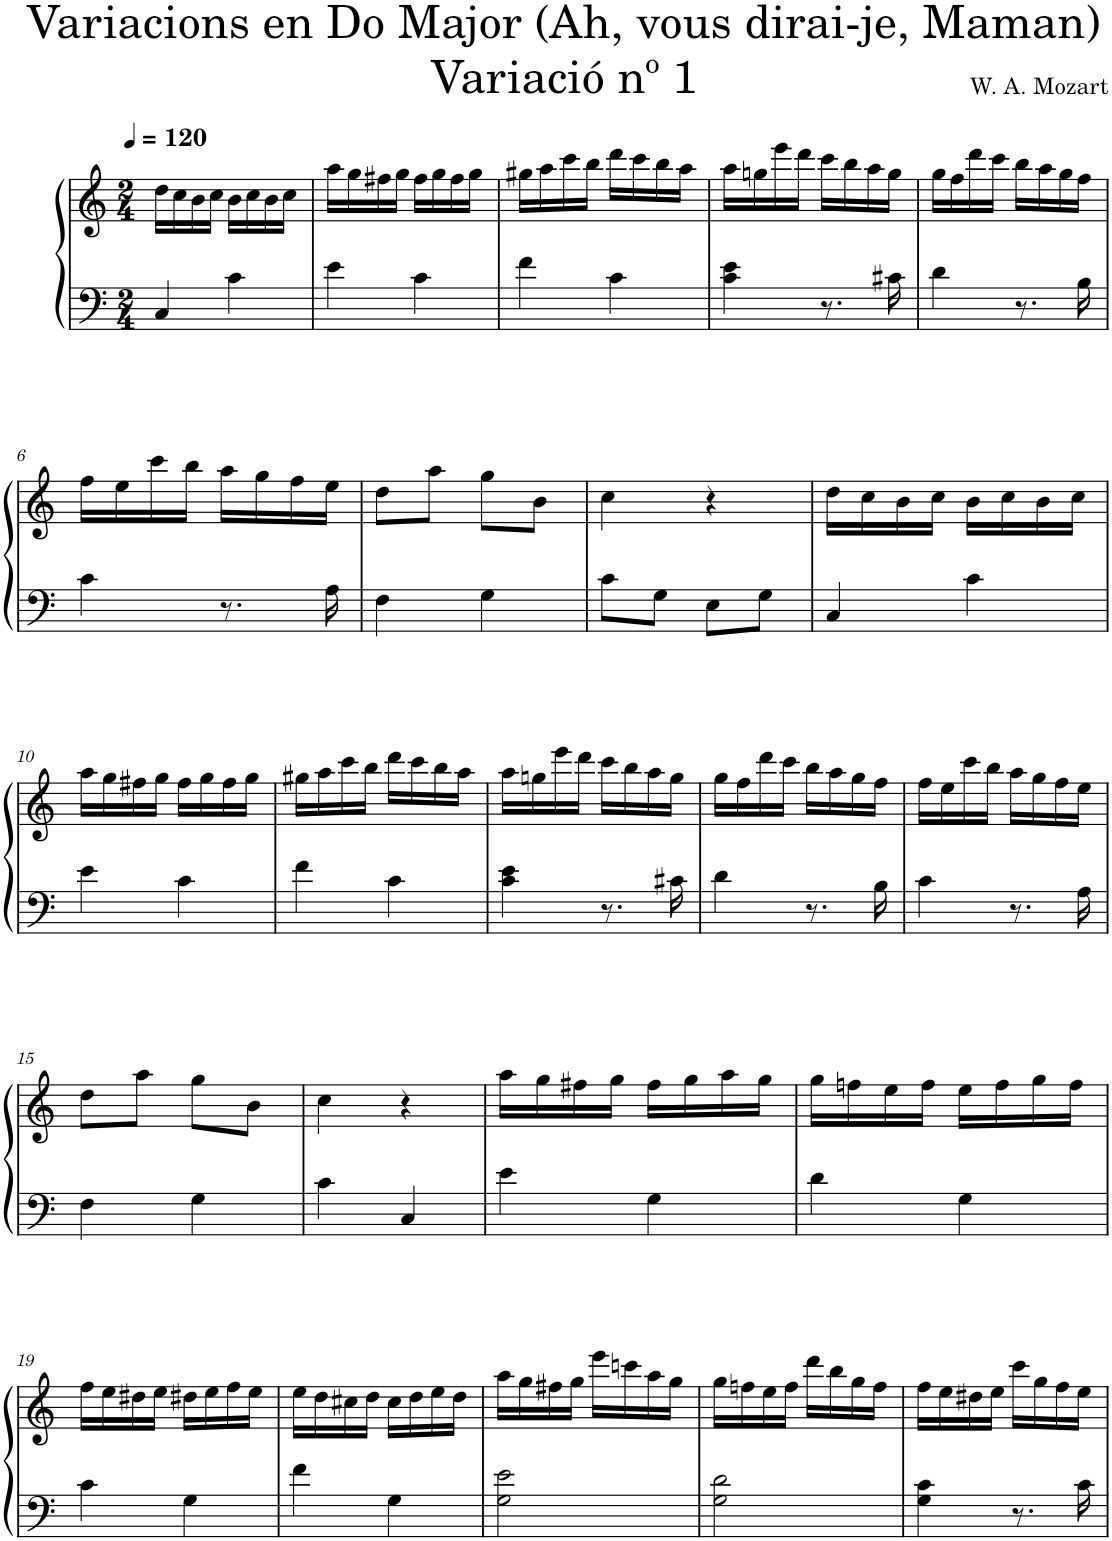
**kern	**kern
*part1	*part1
*staff2	*staff1
*I"Piano	*
*I'Pno.	*
*clefF4	*clefG2
*k[]	*k[]
*M2/4	*M2/4
*MM120	*MM120
=1	=1
4C/	16dd\LL
.	16cc\
.	16b\
.	16cc\JJ
4c\	16b\LL
.	16cc\
.	16b\
.	16cc\JJ
=2	=2
4e\	16aa\LL
.	16gg\
.	16ff#X\
.	16gg\JJ
4c\	16ff#\LL
.	16gg\
.	16ff#\
.	16gg\JJ
=3	=3
4f\	16gg#X\LL
.	16aa\
.	16ccc\
.	16bb\JJ
4c\	16ddd\LL
.	16ccc\
.	16bb\
.	16aa\JJ
=4	=4
4c\ 4e\	16aa\LL
.	16ggn\
.	16eee\
.	16ddd\JJ
8.r	16ccc\LL
.	16bb\
.	16aa\
16c#X\	16gg\JJ
=5	=5
4d\	16gg\LL
.	16ff\
.	16ddd\
.	16ccc\JJ
8.r	16bb\LL
.	16aa\
.	16gg\
16B\	16ff\JJ
!!LO:LB:g=z
=6	=6
4c\	16ff\LL
.	16ee\
.	16ccc\
.	16bb\JJ
8.r	16aa\LL
.	16gg\
.	16ff\
16A\	16ee\JJ
=7	=7
4F\	8dd\L
.	8aa\J
4G\	8gg\L
.	8b\J
=8	=8
8c\L	4cc\
8G\J	.
8E\L	4r
8G\J	.
=9	=9
4C/	16dd\LL
.	16cc\
.	16b\
.	16cc\JJ
4c\	16b\LL
.	16cc\
.	16b\
.	16cc\JJ
!!LO:LB:g=z
=10	=10
4e\	16aa\LL
.	16gg\
.	16ff#X\
.	16gg\JJ
4c\	16ff#\LL
.	16gg\
.	16ff#\
.	16gg\JJ
=11	=11
4f\	16gg#X\LL
.	16aa\
.	16ccc\
.	16bb\JJ
4c\	16ddd\LL
.	16ccc\
.	16bb\
.	16aa\JJ
=12	=12
4c\ 4e\	16aa\LL
.	16ggn\
.	16eee\
.	16ddd\JJ
8.r	16ccc\LL
.	16bb\
.	16aa\
16c#X\	16gg\JJ
=13	=13
4d\	16gg\LL
.	16ff\
.	16ddd\
.	16ccc\JJ
8.r	16bb\LL
.	16aa\
.	16gg\
16B\	16ff\JJ
=14	=14
4c\	16ff\LL
.	16ee\
.	16ccc\
.	16bb\JJ
8.r	16aa\LL
.	16gg\
.	16ff\
16A\	16ee\JJ
!!LO:LB:g=z
=15	=15
4F\	8dd\L
.	8aa\J
4G\	8gg\L
.	8b\J
=16	=16
4c\	4cc\
4C/	4r
=17	=17
4e\	16aa\LL
.	16gg\
.	16ff#X\
.	16gg\JJ
4G\	16ff#\LL
.	16gg\
.	16aa\
.	16gg\JJ
=18	=18
4d\	16gg\LL
.	16ffn\
.	16ee\
.	16ff\JJ
4G\	16ee\LL
.	16ff\
.	16gg\
.	16ff\JJ
!!LO:LB:g=z
=19	=19
4c\	16ff\LL
.	16ee\
.	16dd#X\
.	16ee\JJ
4G\	16dd#X\LL
.	16ee\
.	16ff\
.	16ee\JJ
=20	=20
4f\	16ee\LL
.	16dd\
.	16cc#X\
.	16dd\JJ
4G\	16cc#\LL
.	16dd\
.	16ee\
.	16dd\JJ
=21	=21
2G\ 2e\	16aa\LL
.	16gg\
.	16ff#X\
.	16gg\JJ
.	16eee\LL
.	16cccn\
.	16aa\
.	16gg\JJ
=22	=22
2G\ 2d\	16gg\LL
.	16ffn\
.	16ee\
.	16ff\JJ
.	16ddd\LL
.	16bb\
.	16gg\
.	16ff\JJ
=23	=23
4G\ 4c\	16ff\LL
.	16ee\
.	16dd#X\
.	16ee\JJ
8.r	16ccc\LL
.	16gg\
.	16ff\
16c\	16ee\JJ
=	=
*-	*-
